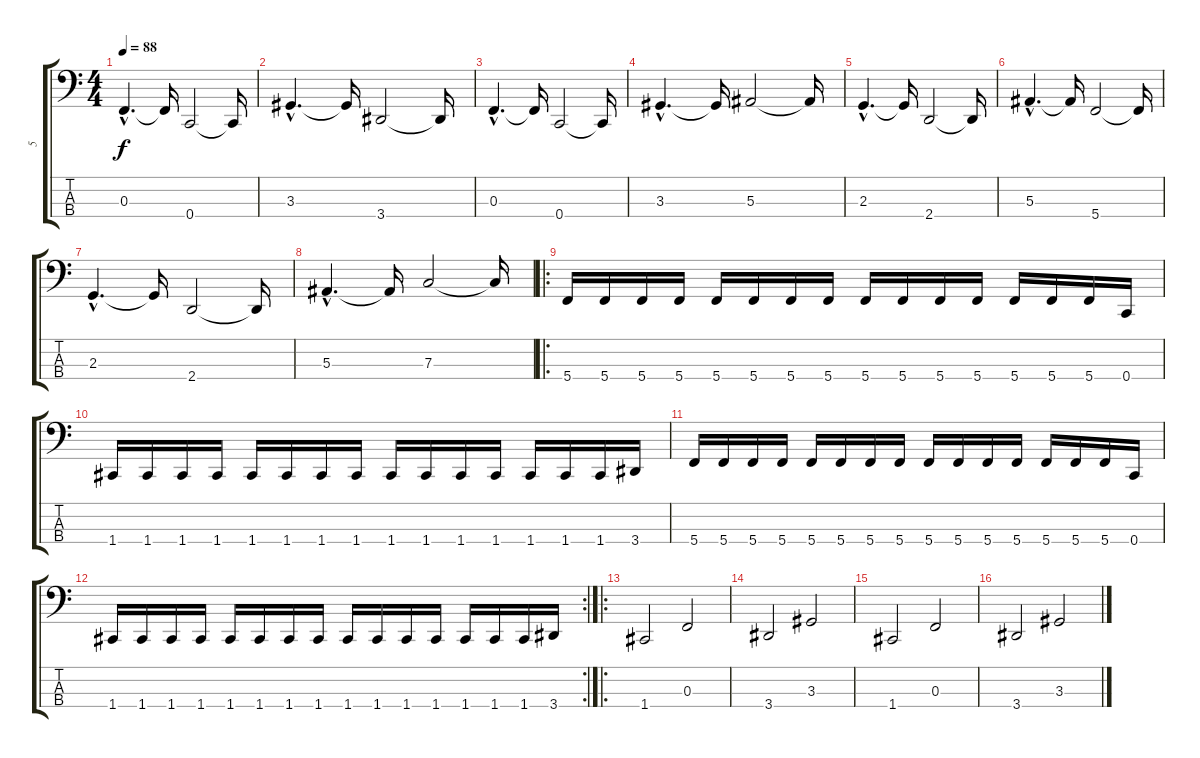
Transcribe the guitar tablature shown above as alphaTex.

\track ("5" "5") {instrument electricbasspick}
\staff {score tabs}
\tuning (Eb2 Bb1 F1 C1) {hide}
\ts (4 4)
\tempo 88
\clef f4
\ks c
0.3{hac}.4{d dy f instrument electricbasspick} 0.3{t}.16 0.4.2 0.4{t}.16 |
3.3{hac}.4{d} 3.3{t}.16 3.4.2 3.4{t}.16 |
0.3{hac}.4{d} 0.3{t}.16 0.4.2 0.4{t}.16 |
3.3{hac}.4{d} 3.3{t}.16 5.3.2 5.3{t}.16 |
2.3{hac}.4{d} 2.3{t}.16 2.4.2 2.4{t}.16 |
5.3{hac}.4{d} 5.3{t}.16 5.4.2 5.4{t}.16 |
2.3{hac}.4{d} 2.3{t}.16 2.4.2 2.4{t}.16 |
5.3{hac}.4{d} 5.3{t}.16 7.3.2 7.3{t}.16 |
\ro
5.4.16 5.4.16 5.4.16 5.4.16 5.4.16 5.4.16 5.4.16 5.4.16 5.4.16 5.4.16 5.4.16 5.4.16 5.4.16 5.4.16 5.4.16 0.4.16 |
1.4.16 1.4.16 1.4.16 1.4.16 1.4.16 1.4.16 1.4.16 1.4.16 1.4.16 1.4.16 1.4.16 1.4.16 1.4.16 1.4.16 1.4.16 3.4.16 |
5.4.16 5.4.16 5.4.16 5.4.16 5.4.16 5.4.16 5.4.16 5.4.16 5.4.16 5.4.16 5.4.16 5.4.16 5.4.16 5.4.16 5.4.16 0.4.16 |
\rc 2
1.4.16 1.4.16 1.4.16 1.4.16 1.4.16 1.4.16 1.4.16 1.4.16 1.4.16 1.4.16 1.4.16 1.4.16 1.4.16 1.4.16 1.4.16 3.4.16 |
\ro
1.4.2 0.3.2 |
3.4.2 3.3.2 |
1.4.2 0.3.2 |
3.4.2 3.3.2
